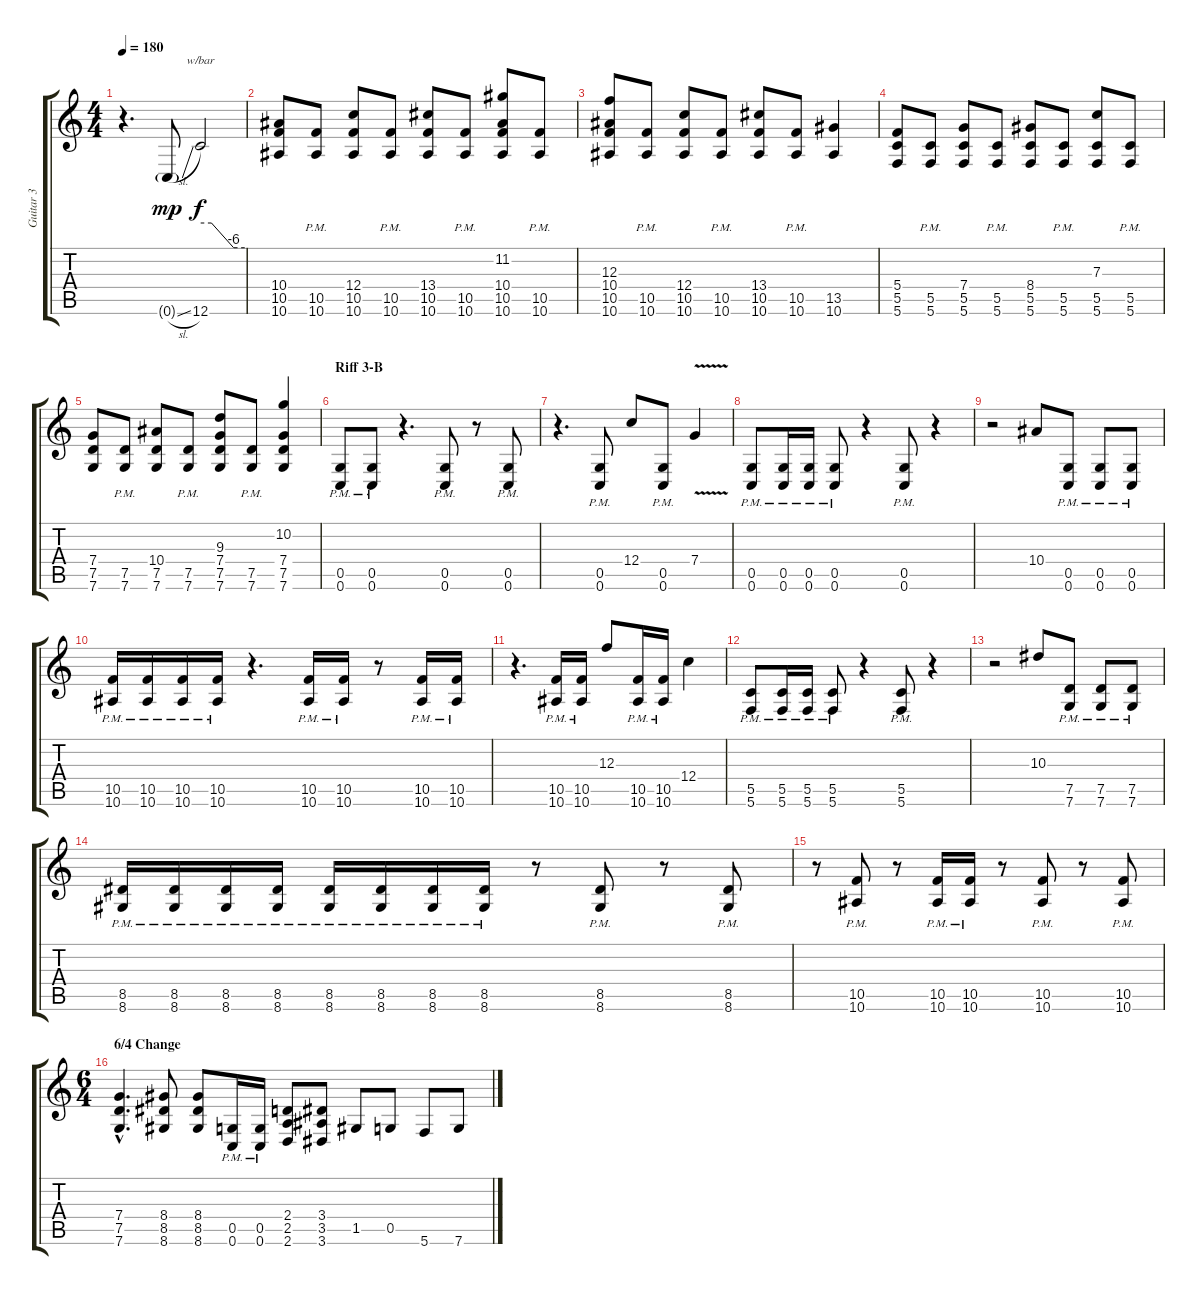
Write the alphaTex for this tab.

\track ("Guitar 3" "Guitar 3") {instrument distortionguitar}
\staff {score tabs}
\tuning (D4 A3 F3 C3 G2 C2) {hide}
\ts (4 4)
\tempo 180
\clef g2
\ks c
r.4{d dy f} 0.6{sl g}.8{dy mp} 12.6.2{tbe (custom default 0 0 15 0 45 -24 60 -24) dy f} |
(10.4 10.5 10.6).8 (10.5{pm} 10.6{pm}).8 (12.4 10.5 10.6).8 (10.5{pm} 10.6{pm}).8 (13.4 10.5 10.6).8 (10.5{pm} 10.6{pm}).8 (11.2 10.4 10.5 10.6).8 (10.5{pm} 10.6{pm}).8 |
(12.3 10.4 10.5 10.6).8 (10.5{pm} 10.6{pm}).8 (12.4 10.5 10.6).8 (10.5{pm} 10.6{pm}).8 (13.4 10.5 10.6).8 (10.5{pm} 10.6{pm}).8 (13.5 10.6).4 |
(5.4 5.5 5.6).8 (5.5{pm} 5.6{pm}).8 (7.4 5.5 5.6).8 (5.5{pm} 5.6{pm}).8 (8.4 5.5 5.6).8 (5.5{pm} 5.6{pm}).8 (7.3 5.5 5.6).8 (5.5{pm} 5.6{pm}).8 |
(7.4 7.5 7.6).8 (7.5{pm} 7.6{pm}).8 (10.4 7.5 7.6).8 (7.5{pm} 7.6{pm}).8 (9.3 7.4 7.5 7.6).8 (7.5{pm} 7.6{pm}).8 (10.2 7.4 7.5 7.6).4 |
\section ("" "Riff 3-B")
(0.5{pm} 0.6{pm}).8 (0.5{pm} 0.6{pm}).8 r.4{d} (0.5{pm} 0.6{pm}).8 r.8 (0.5{pm} 0.6{pm}).8 |
r.4{d} (0.5{pm} 0.6{pm}).8 12.4.8 (0.5{pm} 0.6{pm}).8 7.4{v}.4 |
(0.5{pm} 0.6{pm}).8 (0.5{pm} 0.6{pm}).16 (0.5{pm} 0.6{pm}).16 (0.5{pm} 0.6{pm}).8 r.4 (0.5{pm} 0.6{pm}).8 r.4 |
r.2 10.4.8 (0.5{pm} 0.6{pm}).8 (0.5{pm} 0.6{pm}).8 (0.5{pm} 0.6{pm}).8 |
(10.5{pm} 10.6{pm}).16 (10.5{pm} 10.6{pm}).16 (10.5{pm} 10.6{pm}).16 (10.5{pm} 10.6{pm}).16 r.4{d} (10.5{pm} 10.6{pm}).16 (10.5{pm} 10.6{pm}).16 r.8 (10.5{pm} 10.6{pm}).16 (10.5{pm} 10.6{pm}).16 |
r.4{d} (10.5{pm} 10.6{pm}).16 (10.5{pm} 10.6{pm}).16 12.3.8 (10.5{pm} 10.6{pm}).16 (10.5{pm} 10.6{pm}).16 12.4.4 |
(5.5{pm} 5.6{pm}).8 (5.5{pm} 5.6{pm}).16 (5.5{pm} 5.6{pm}).16 (5.5{pm} 5.6{pm}).8 r.4 (5.5{pm} 5.6{pm}).8 r.4 |
r.2 10.3.8 (7.5{pm} 7.6{pm}).8 (7.5{pm} 7.6{pm}).8 (7.5{pm} 7.6{pm}).8 |
(8.5{pm} 8.6{pm}).16 (8.5{pm} 8.6{pm}).16 (8.5{pm} 8.6{pm}).16 (8.5{pm} 8.6{pm}).16 (8.5{pm} 8.6{pm}).16 (8.5{pm} 8.6{pm}).16 (8.5{pm} 8.6{pm}).16 (8.5{pm} 8.6{pm}).16 r.8 (8.5{pm} 8.6{pm}).8 r.8 (8.5{pm} 8.6{pm}).8 |
r.8 (10.5{pm} 10.6{pm}).8 r.8 (10.5{pm} 10.6{pm}).16 (10.5{pm} 10.6{pm}).16 r.8 (10.5{pm} 10.6{pm}).8 r.8 (10.5{pm} 10.6{pm}).8 |
\ts (6 4)
\section ("" "6/4 Change")
(7.4{hac} 7.5{hac} 7.6{hac}).4{d} (8.4 8.5 8.6).8 (8.4 8.5 8.6).8 (0.5{pm} 0.6{pm}).16 (0.5{pm} 0.6{pm}).16 (2.4 2.5 2.6).8 (3.4 3.5 3.6).8 1.5.8 0.5.8 5.6.8 7.6.8
